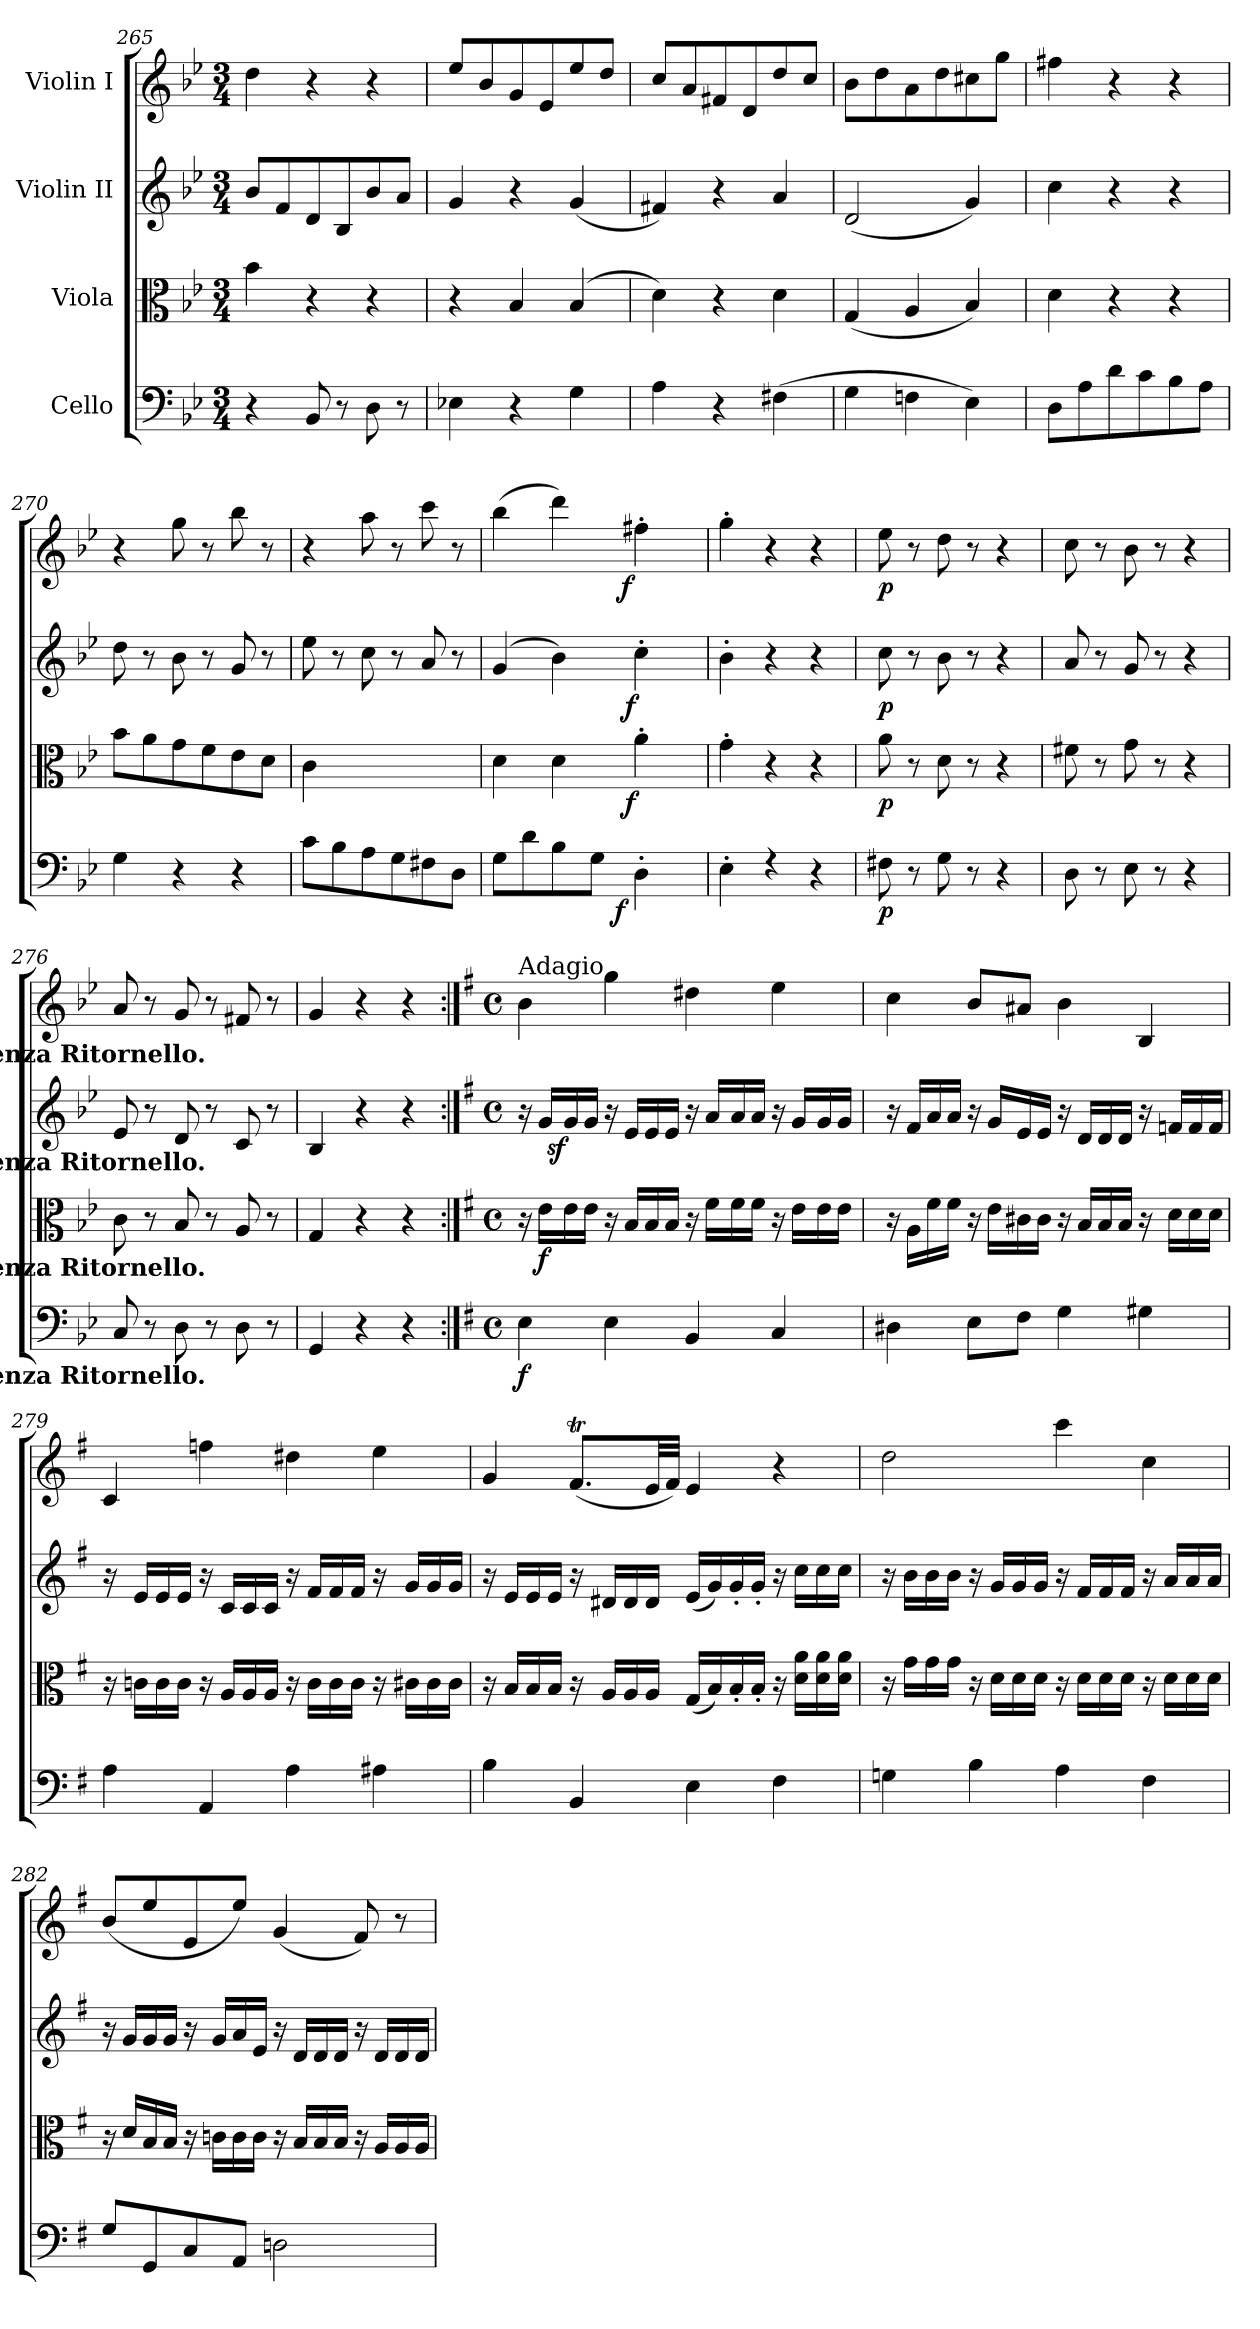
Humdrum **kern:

**kern	**dynam	**kern	**dynam	**kern	**dynam	**kern	**dynam
*part4	*part4	*part3	*part3	*part2	*part2	*part1	*part1
*staff4	*staff4	*staff3	*staff3	*staff2	*staff2	*staff1	*staff1
*I"Cello	*	*I"Viola	*	*I"Violin II	*	*I"Violin I	*
*clefF4	*	*clefC3	*	*clefG2	*	*clefG2	*
*k[b-e-]	*	*k[b-e-]	*	*k[b-e-]	*	*k[b-e-]	*
*g:	*	*g:	*	*g:	*	*g:	*
*M3/4	*	*M3/4	*	*M3/4	*	*M3/4	*
=265	=265	=265	=265	=265	=265	=265	=265
4r	.	4b-\	.	8b-/L	.	4dd\	.
.	.	.	.	8f/	.	.	.
8BB-/	.	4r	.	8d/	.	4r	.
8r	.	.	.	8B-/	.	.	.
8D\	.	4r	.	8b-/	.	4r	.
8r	.	.	.	8a/J	.	.	.
=266	=266	=266	=266	=266	=266	=266	=266
4E-X\	.	4r	.	4g/	.	8ee-/L	.
.	.	.	.	.	.	8b-/	.
4r	.	4B-/	.	4r	.	8g/	.
.	.	.	.	.	.	8e-/	.
4G\	.	(>4B-/	.	(<4g/	.	8ee-/	.
.	.	.	.	.	.	8dd/J	.
!!LO:LB:g=z
=267	=267	=267	=267	=267	=267	=267	=267
4A\	.	4d\)	.	4f#X/)	.	8cc/L	.
.	.	.	.	.	.	8a/	.
4r	.	4r	.	4r	.	8f#X/	.
.	.	.	.	.	.	8d/	.
(>4F#X\	.	4d\	.	4a/	.	8dd/	.
.	.	.	.	.	.	8cc/J	.
=268	=268	=268	=268	=268	=268	=268	=268
4G\	.	(<4G/	.	(<2d/	.	8b-\L	.
.	.	.	.	.	.	8dd\	.
4Fn\	.	4A/	.	.	.	8a\	.
.	.	.	.	.	.	8dd\	.
4E-\)	.	4B-/)	.	4g/)	.	8cc#X\	.
.	.	.	.	.	.	8gg\J	.
=269	=269	=269	=269	=269	=269	=269	=269
8D\L	.	4d\	.	4cc\	.	4ff#X\	.
8A\	.	.	.	.	.	.	.
8d\	.	4r	.	4r	.	4r	.
8c\	.	.	.	.	.	.	.
8B-\	.	4r	.	4r	.	4r	.
8A\J	.	.	.	.	.	.	.
=270	=270	=270	=270	=270	=270	=270	=270
4G\	.	8b-\L	.	8dd\	.	4r	.
.	.	8a\	.	8r	.	.	.
4r	.	8g\	.	8b-\	.	8gg\	.
.	.	8f\	.	8r	.	8r	.
4r	.	8e-\	.	8g/	.	8bb-\	.
.	.	8d\J	.	8r	.	8r	.
=271	=271	=271	=271	=271	=271	=271	=271
8c\L	.	4c\	.	8ee-\	.	4r	.
8B-\	.	.	.	8r	.	.	.
8A\	.	2ryy	.	8cc\	.	8aa\	.
8G\	.	.	.	8r	.	8r	.
8F#X\	.	.	.	8a/	.	8ccc\	.
8D\J	.	.	.	8r	.	8r	.
=272	=272	=272	=272	=272	=272	=272	=272
*^	*	*^	*	*^	*	*^	*
8G\L	4...ryy	.	4d\	4ryy	.	(>4g/	4ryy	.	(>4bb-\	3ryy	.
8d\	.	.	.	.	.	.	.	.	.	.	.
8B-\	.	.	4d\	8...ryy	.	4b-\)	8...ryy	.	4ddd\)	.	.
.	.	.	.	.	.	.	.	.	.	12..ryy	.
8G\J	.	.	.	.	.	.	.	.	.	.	.
!	!	!LO:DY:b	!	!	!	!	!	!	!	!	!
.	4ryy	f	.	.	.	.	.	.	.	.	.
!	!	!	!	!	!	!	!	!	!	!	!LO:DY:b
.	.	.	.	.	.	.	.	.	.	6ryy	f
!	!	!	!	!	!LO:DY:b	!	!	!LO:DY:b	!	!	!
.	.	.	.	4ryy	f	.	4ryy	f	.	.	.
4D'>\	.	.	4a'>\	.	.	4cc'>\	.	.	4ff#X'>\	.	.
.	.	.	.	.	.	.	.	.	.	12ryy	.
.	32ryy	.	.	.	.	.	.	.	.	.	.
.	.	.	.	.	.	.	.	.	.	48ryy	.
.	.	.	.	64ryy	.	.	64ryy	.	.	.	.
*v	*v	*	*	*	*	*v	*v	*	*v	*v	*
*	*	*v	*v	*	*	*	*	*
!!LO:PB:g=z
=273	=273	=273	=273	=273	=273	=273	=273
4E-'>\	.	4g'>\	.	4b-'>\	.	4gg'>\	.
4rE	.	4r	.	4r	.	4r	.
4r	.	4r	.	4r	.	4r	.
=274	=274	=274	=274	=274	=274	=274	=274
!	!LO:DY:b	!	!LO:DY:b	!	!LO:DY:b	!	!LO:DY:b
8F#X\	p	8a\	p	8cc\	p	8ee-\	p
8r	.	8r	.	8r	.	8r	.
8G\	.	8d\	.	8b-\	.	8dd\	.
8r	.	8r	.	8r	.	8r	.
4r	.	4r	.	4r	.	4r	.
=275	=275	=275	=275	=275	=275	=275	=275
8D\	.	8f#X\	.	8a/	.	8cc\	.
8r	.	8r	.	8r	.	8r	.
8E-\	.	8g\	.	8g/	.	8b-\	.
8r	.	8r	.	8r	.	8r	.
4r	.	4r	.	4r	.	4r	.
=276	=276	=276	=276	=276	=276	=276	=276
8C/	.	8c\	.	8e-/	.	8a/	.
8r	.	8r	.	8r	.	8r	.
8D\	.	8B-/	.	8d/	.	8g/	.
!	!	!	!	!	!	!LO:TX:b:B:rj:t=Menuetto da capo senza Ritornello.	!
!	!	!	!	!LO:TX:b:B:rj:t=Menuetto da capo senza Ritornello.	!	!	!
!	!	!LO:TX:b:B:rj:t=Menuetto da capo senza Ritornello.	!	!	!	!	!
!LO:TX:b:B:rj:t=Menuetto da capo senza Ritornello.	!	!	!	!	!	!	!
8r	.	8r	.	8r	.	8r	.
8D\	.	8A/	.	8c/	.	8f#X/	.
8r	.	8r	.	8r	.	8r	.
=277	=277	=277	=277	=277	=277	=277	=277
4GG/	.	4G/	.	4B-/	.	4g/	.
4r	.	4r	.	4r	.	4r	.
4r	.	4r	.	4r	.	4r	.
!!LO:PB:g=z
=277X3:|!	=277X3:|!	=277X3:|!	=277X3:|!	=277X3:|!	=277X3:|!	=277X3:|!	=277X3:|!
*k[f#]	*	*k[f#]	*	*k[f#]	*	*k[f#]	*
*e:	*	*e:	*	*e:	*	*e:	*
*M4/4	*	*M4/4	*	*M4/4	*	*M4/4	*
*met(c)	*	*met(c)	*	*met(c)	*	*met(c)	*
!	!	!	!	!	!	!LO:TX:a:t=Adagio	!
!	!LO:DY:b	!	!	!	!	!	!
*	*	*	*	*^	*	*	*
4E\	f	16r	.	16r	16ryy	.	4b\	.
!	!	!	!LO:DY:b	!	!	!	!	!
.	.	16e\LL	f	16g/LL	64ryy	.	.	.
!	!	!	!	!	!	!LO:DY:b	!	!
.	.	.	.	.	2ryy	sf	.	.
.	.	16e\	.	16g/	.	.	.	.
.	.	16e\JJ	.	16g/JJ	.	.	.	.
4E\	.	16r	.	16r	.	.	4gg\	.
.	.	16B/LL	.	16e/LL	.	.	.	.
.	.	16B/	.	16e/	.	.	.	.
.	.	16B/JJ	.	16e/JJ	.	.	.	.
4BB/	.	16r	.	16r	.	.	4dd#X\	.
.	.	16f#\LL	.	16a/LL	.	.	.	.
.	.	.	.	.	4ryy	.	.	.
.	.	16f#\	.	16a/	.	.	.	.
.	.	16f#\JJ	.	16a/JJ	.	.	.	.
4C/	.	16r	.	16r	.	.	4ee\	.
.	.	16e\LL	.	16g/LL	.	.	.	.
.	.	.	.	.	8ryy	.	.	.
.	.	16e\	.	16g/	.	.	.	.
.	.	16e\JJ	.	16g/JJ	.	.	.	.
.	.	.	.	.	32.ryy	.	.	.
*	*	*	*	*v	*v	*	*	*
=278	=278	=278	=278	=278	=278	=278	=278
4D#X\	.	16r	.	16r	.	4cc\	.
.	.	16A\LL	.	16f#/LL	.	.	.
.	.	16f#\	.	16a/	.	.	.
.	.	16f#\JJ	.	16a/JJ	.	.	.
8E\L	.	16r	.	16r	.	8b/L	.
.	.	16e\LL	.	16g/LL	.	.	.
8F#\J	.	16c#X\	.	16e/	.	8a#X/J	.
.	.	16c#\JJ	.	16e/JJ	.	.	.
4G\	.	16r	.	16r	.	4b\	.
.	.	16B/LL	.	16d/LL	.	.	.
.	.	16B/	.	16d/	.	.	.
.	.	16B/JJ	.	16d/JJ	.	.	.
4G#X\	.	16r	.	16r	.	4B/	.
.	.	16d\LL	.	16fn/LL	.	.	.
.	.	16d\	.	16f/	.	.	.
.	.	16d\JJ	.	16f/JJ	.	.	.
!!LO:LB:g=z
=279	=279	=279	=279	=279	=279	=279	=279
4A\	.	16r	.	16r	.	4c/	.
.	.	16cn\LL	.	16e/LL	.	.	.
.	.	16c\	.	16e/	.	.	.
.	.	16c\JJ	.	16e/JJ	.	.	.
4AA/	.	16r	.	16r	.	4ffn\	.
.	.	16A/LL	.	16c/LL	.	.	.
.	.	16A/	.	16c/	.	.	.
.	.	16A/JJ	.	16c/JJ	.	.	.
4A\	.	16r	.	16r	.	4dd#X\	.
.	.	16c\LL	.	16f#/LL	.	.	.
.	.	16c\	.	16f#/	.	.	.
.	.	16c\JJ	.	16f#/JJ	.	.	.
4A#X\	.	16r	.	16r	.	4ee\	.
.	.	16c#X\LL	.	16g/LL	.	.	.
.	.	16c#\	.	16g/	.	.	.
.	.	16c#\JJ	.	16g/JJ	.	.	.
=280	=280	=280	=280	=280	=280	=280	=280
4B\	.	16r	.	16r	.	4g/	.
.	.	16B/LL	.	16e/LL	.	.	.
.	.	16B/	.	16e/	.	.	.
.	.	16B/JJ	.	16e/JJ	.	.	.
4BB/	.	16r	.	16r	.	(<8.f#t/L	.
.	.	16A/LL	.	16d#X/LL	.	.	.
.	.	16A/	.	16d#/	.	.	.
.	.	16A/JJ	.	16d#/JJ	.	32e/LL	.
.	.	.	.	.	.	32f#/JJJ)	.
4E\	.	(<16G/LL	.	(<16e/LL	.	4e/	.
.	.	16B/)	.	16g/)	.	.	.
.	.	16B'</	.	16g'</	.	.	.
.	.	16B'<'</JJ	.	16g'<'</JJ	.	.	.
4F#\	.	16r	.	16r	.	4r	.
.	.	16d\ 16a\LL	.	16cc\LL	.	.	.
.	.	16d\ 16a\	.	16cc\	.	.	.
.	.	16d\ 16a\JJ	.	16cc\JJ	.	.	.
=281	=281	=281	=281	=281	=281	=281	=281
4Gn\	.	16r	.	16r	.	2dd\	.
.	.	16g\LL	.	16b\LL	.	.	.
.	.	16g\	.	16b\	.	.	.
.	.	16g\JJ	.	16b\JJ	.	.	.
4B\	.	16r	.	16r	.	.	.
.	.	16d\LL	.	16g/LL	.	.	.
.	.	16d\	.	16g/	.	.	.
.	.	16d\JJ	.	16g/JJ	.	.	.
4A\	.	16r	.	16r	.	4ccc\	.
.	.	16d\LL	.	16f#/LL	.	.	.
.	.	16d\	.	16f#/	.	.	.
.	.	16d\JJ	.	16f#/JJ	.	.	.
4F#\	.	16r	.	16r	.	4cc\	.
.	.	16d\LL	.	16a/LL	.	.	.
.	.	16d\	.	16a/	.	.	.
.	.	16d\JJ	.	16a/JJ	.	.	.
!!LO:LB:g=z
=282	=282	=282	=282	=282	=282	=282	=282
8G/L	.	16r	.	16r	.	(<8b/L	.
.	.	16d/LL	.	16g/LL	.	.	.
8GG/	.	16B/	.	16g/	.	8ee/	.
.	.	16B/JJ	.	16g/JJ	.	.	.
8C/	.	16r	.	16r	.	8e/	.
.	.	16cn\LL	.	16g/LL	.	.	.
8AA/J	.	16c\	.	16a/	.	8ee/J)	.
.	.	16c\JJ	.	16e/JJ	.	.	.
2Dn\	.	16r	.	16r	.	(<4g/	.
.	.	16B/LL	.	16d/LL	.	.	.
.	.	16B/	.	16d/	.	.	.
.	.	16B/JJ	.	16d/JJ	.	.	.
.	.	16r	.	16r	.	8f#/)	.
.	.	16A/LL	.	16d/LL	.	.	.
.	.	16A/	.	16d/	.	8r	.
.	.	16A/JJ	.	16d/JJ	.	.	.
=	=	=	=	=	=	=	=
*-	*-	*-	*-	*-	*-	*-	*-
